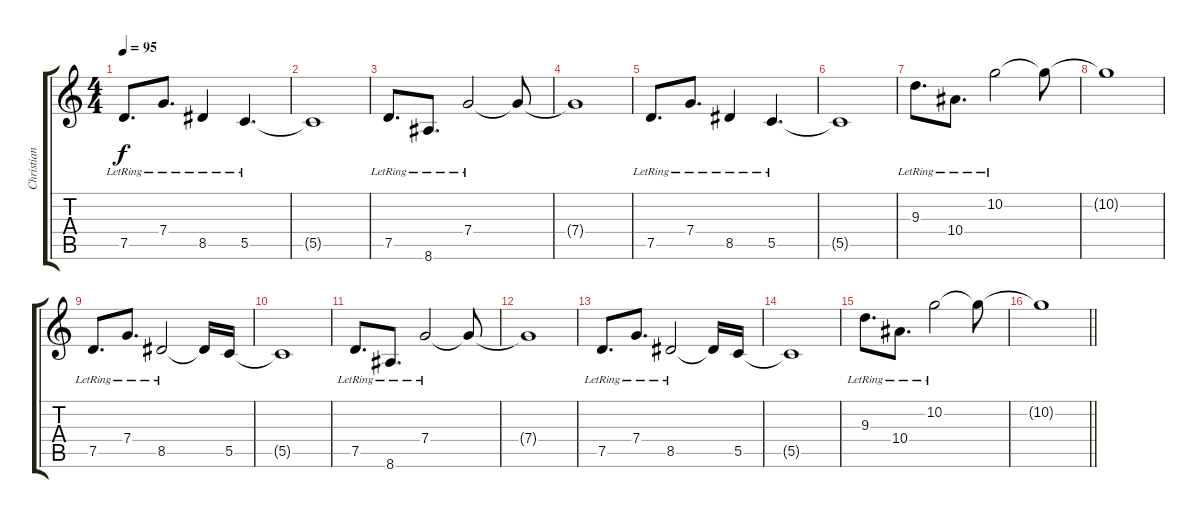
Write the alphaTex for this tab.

\track ("Christian (Clean)" "Christian ") {instrument electricguitarjazz}
\staff {score tabs}
\tuning (D4 A3 F3 C3 G2 D2) {hide}
\ts (4 4)
\tempo 95
\clef g2
\ks c
7.5{lr}.8{d dy f} 7.4{lr}.8{d} 8.5{lr}.4 5.5{lr}.4{d} |
5.5{t}.1 |
7.5{lr}.8{d} 8.6{lr}.8{d} 7.4{lr}.2 7.4{t}.8 |
7.4{t}.1 |
7.5{lr}.8{d} 7.4{lr}.8{d} 8.5{lr}.4 5.5{lr}.4{d} |
5.5{t}.1 |
9.3{lr}.8{d} 10.4{lr}.8{d} 10.2{lr}.2 10.2{t}.8 |
10.2{t}.1 |
7.5{lr}.8{d} 7.4{lr}.8{d} 8.5{lr}.2 8.5{t}.16 5.5.16 |
5.5{t}.1 |
7.5{lr}.8{d} 8.6{lr}.8{d} 7.4{lr}.2 7.4{t}.8 |
7.4{t}.1 |
7.5{lr}.8{d} 7.4{lr}.8{d} 8.5{lr}.2 8.5{t}.16 5.5.16 |
5.5{t}.1 |
9.3{lr}.8{d} 10.4{lr}.8{d} 10.2{lr}.2 10.2{t}.8 |
\barLineRight lightlight
10.2{t}.1
